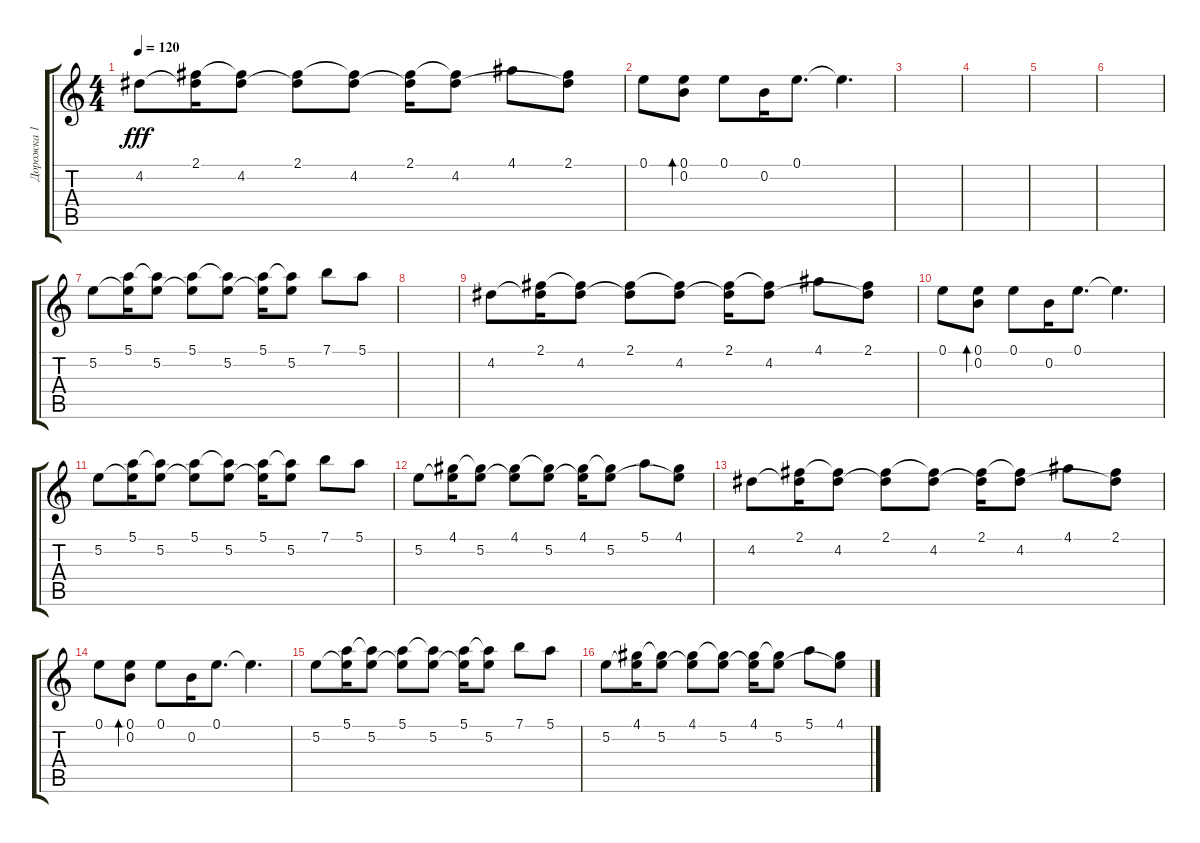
\track ("Дорожка 1" "Дорожка 1") {instrument acousticguitarnylon}
\staff {score tabs}
\tuning (E4 B3 G3 D3 A2 E2) {hide}
\ts (4 4)
\tempo 120
\clef g2
\ks c
4.2.8{dy fff} (2.1 4.2{t}).16 (2.1{t} 4.2).8 (2.1 4.2{t}).8 (2.1{t} 4.2).8 (2.1 4.2{t}).16 (2.1{t} 4.2).8 4.1.8 (2.1 4.2{t}).8 |
0.1.8 (0.1 0.2).8{bd 240} 0.1.8 0.2.16 0.1.8{d} 0.1{t}.4{d} |
|
|
|
|
5.2.8 (5.1 5.2{t}).16 (5.1{t} 5.2).8 (5.1 5.2{t}).8 (5.1{t} 5.2).8 (5.1 5.2{t}).16 (5.1{t} 5.2).8 7.1.8 5.1.8 |
|
4.2.8 (2.1 4.2{t}).16 (2.1{t} 4.2).8 (2.1 4.2{t}).8 (2.1{t} 4.2).8 (2.1 4.2{t}).16 (2.1{t} 4.2).8 4.1.8 (2.1 4.2{t}).8 |
0.1.8 (0.1 0.2).8{bd 240} 0.1.8 0.2.16 0.1.8{d} 0.1{t}.4{d} |
5.2.8 (5.1 5.2{t}).16 (5.1{t} 5.2).8 (5.1 5.2{t}).8 (5.1{t} 5.2).8 (5.1 5.2{t}).16 (5.1{t} 5.2).8 7.1.8 5.1.8 |
5.2.8 (4.1 5.2{t}).16 (4.1{t} 5.2).8 (4.1 5.2{t}).8 (4.1{t} 5.2).8 (4.1 5.2{t}).16 (4.1{t} 5.2).8 5.1.8 (4.1 5.2{t}).8 |
4.2.8 (2.1 4.2{t}).16 (2.1{t} 4.2).8 (2.1 4.2{t}).8 (2.1{t} 4.2).8 (2.1 4.2{t}).16 (2.1{t} 4.2).8 4.1.8 (2.1 4.2{t}).8 |
0.1.8 (0.1 0.2).8{bd 240} 0.1.8 0.2.16 0.1.8{d} 0.1{t}.4{d} |
5.2.8 (5.1 5.2{t}).16 (5.1{t} 5.2).8 (5.1 5.2{t}).8 (5.1{t} 5.2).8 (5.1 5.2{t}).16 (5.1{t} 5.2).8 7.1.8 5.1.8 |
5.2.8 (4.1 5.2{t}).16 (4.1{t} 5.2).8 (4.1 5.2{t}).8 (4.1{t} 5.2).8 (4.1 5.2{t}).16 (4.1{t} 5.2).8 5.1.8 (4.1 5.2{t}).8
